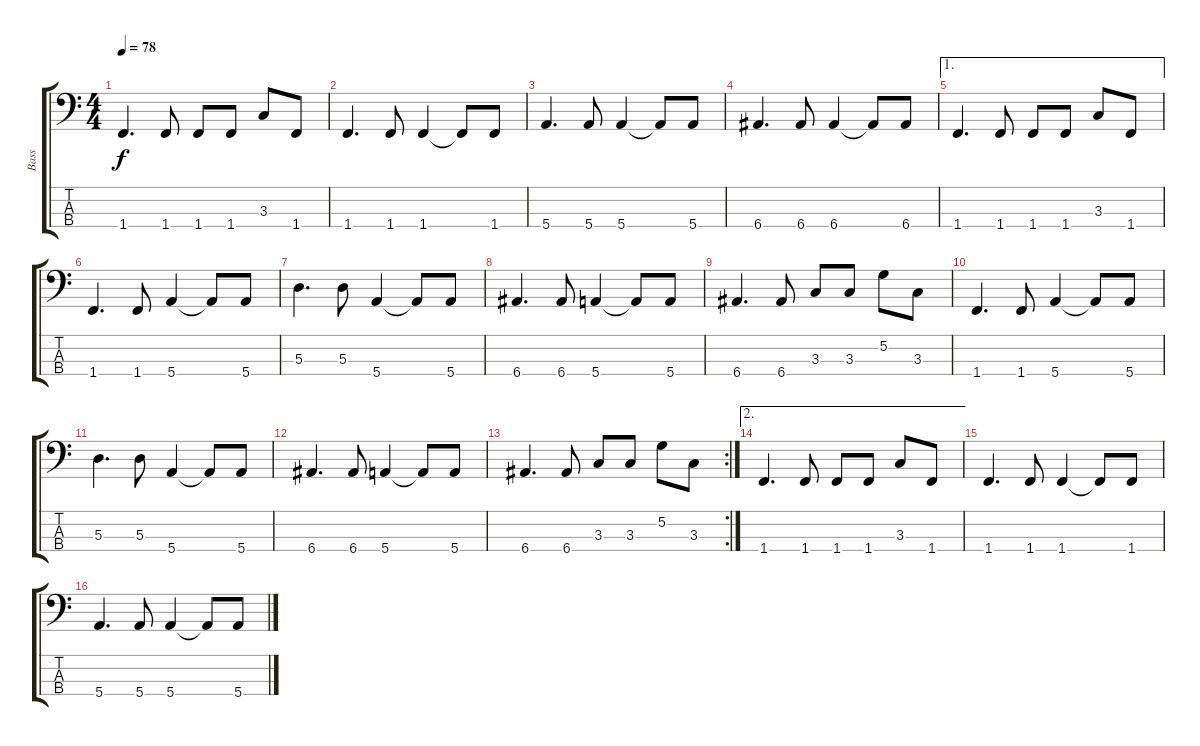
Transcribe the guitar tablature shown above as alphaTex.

\track ("Bass" "Bass") {instrument electricbassfinger}
\staff {score tabs}
\tuning (G2 D2 A1 E1) {hide}
\ts (4 4)
\tempo 78
\clef f4
\ks c
1.4.4{d dy f} 1.4.8 1.4.8 1.4.8 3.3.8 1.4.8 |
1.4.4{d} 1.4.8 1.4.4 1.4{t}.8 1.4.8 |
5.4.4{d} 5.4.8 5.4.4 5.4{t}.8 5.4.8 |
6.4.4{d} 6.4.8 6.4.4 6.4{t}.8 6.4.8 |
\ae 1
1.4.4{d} 1.4.8 1.4.8 1.4.8 3.3.8 1.4.8 |
1.4.4{d} 1.4.8 5.4.4 5.4{t}.8 5.4.8 |
5.3.4{d} 5.3.8 5.4.4 5.4{t}.8 5.4.8 |
6.4.4{d} 6.4.8 5.4.4 5.4{t}.8 5.4.8 |
6.4.4{d} 6.4.8 3.3.8 3.3.8 5.2.8 3.3.8 |
1.4.4{d} 1.4.8 5.4.4 5.4{t}.8 5.4.8 |
5.3.4{d} 5.3.8 5.4.4 5.4{t}.8 5.4.8 |
6.4.4{d} 6.4.8 5.4.4 5.4{t}.8 5.4.8 |
\rc 2
6.4.4{d} 6.4.8 3.3.8 3.3.8 5.2.8 3.3.8 |
\ae 2
1.4.4{d} 1.4.8 1.4.8 1.4.8 3.3.8 1.4.8 |
1.4.4{d} 1.4.8 1.4.4 1.4{t}.8 1.4.8 |
5.4.4{d} 5.4.8 5.4.4 5.4{t}.8 5.4.8
